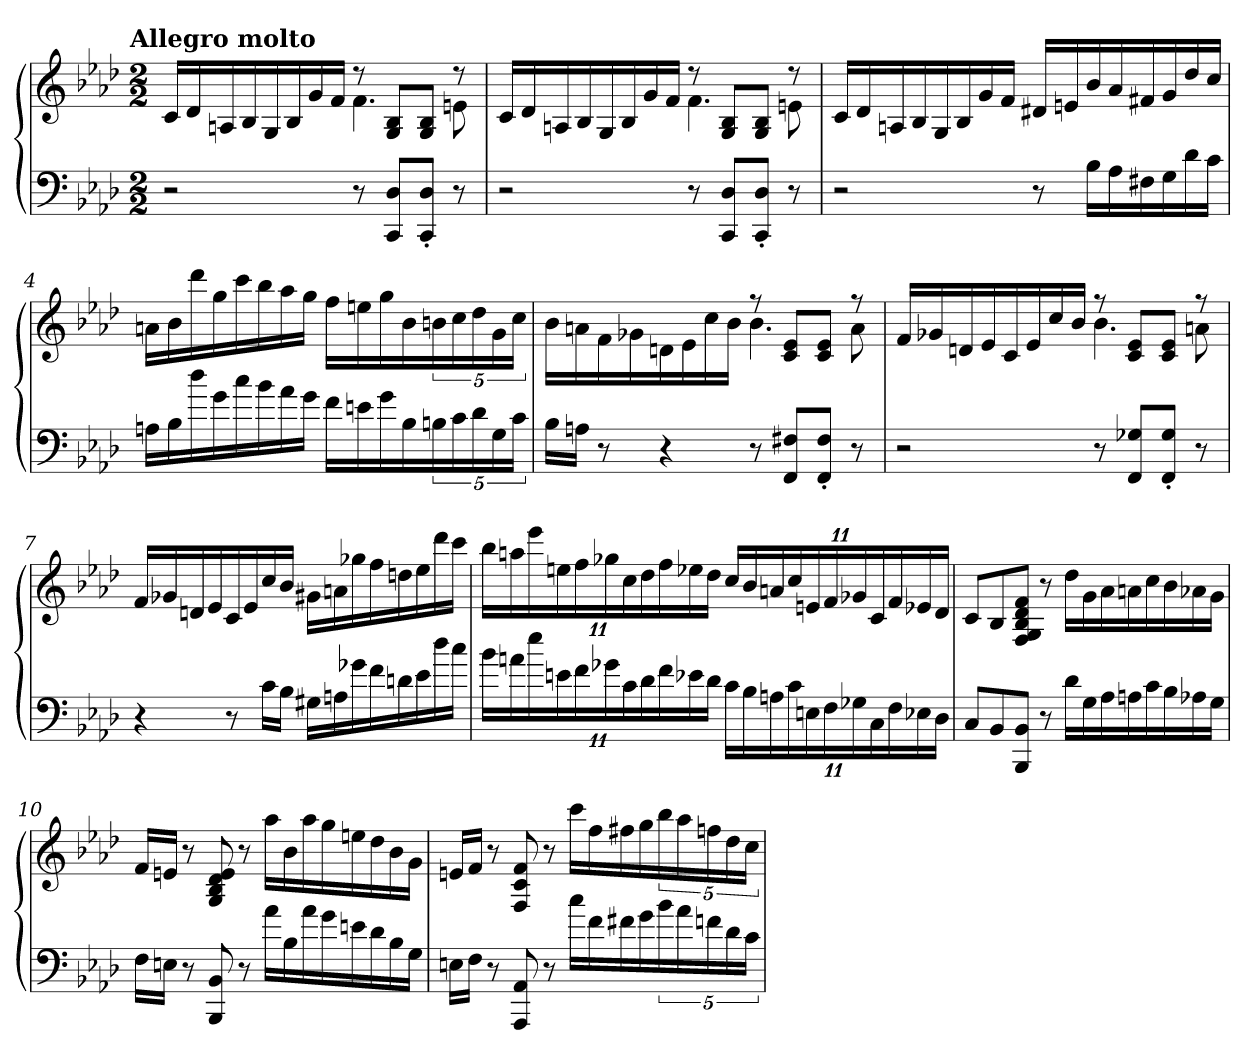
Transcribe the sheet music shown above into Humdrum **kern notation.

**kern	**kern
*part1	*part1
*staff2	*staff1
*clefF4	*clefG2
*k[b-e-a-d-]	*k[b-e-a-d-]
!!LO:TX:omd:t=Allegro molto
*M2/2	*M2/2
*MM132	*MM132
=	=
*	*^
2r	16c/LL	2ryy
.	16d-/	.
.	16An/	.
.	16B-/	.
.	16G/	.
.	16B-/	.
.	16g/	.
.	16f/JJ	.
8r	8r	4.f
8CC/ 8D-/L	8G/ 8B-/L	.
8CC'/ 8D-'/J	8G/ 8B-/J	.
8r	8r	8en
=2	=2	=2
2r	16c/LL	2ryy
.	16d-/	.
.	16An/	.
.	16B-/	.
.	16G/	.
.	16B-/	.
.	16g/	.
.	16f/JJ	.
8r	8r	4.f
8CC/ 8D-/L	8G/ 8B-/L	.
8CC'/ 8D-'/J	8G/ 8B-/J	.
8r	8r	8en
*	*v	*v
=3	=3
2r	16c/LL
.	16d-/
.	16An/
.	16B-/
.	16G/
.	16B-/
.	16g/
.	16f/JJ
8r	16d#X/LL
.	16en/
16B-\LL	16b-/
16A-\	16a-/
16F#X\	16f#X/
16G\	16g/
16d-\	16dd-/
16c\JJ	16cc/JJ
=4	=4
16An\LL	16an\LL
16B-\	16b-\
16dd-\	16ddd-\
16g\	16gg\
16cc\	16ccc\
16b-\	16bb-\
16a-\	16aa-\
16g\JJ	16gg\JJ
16f\LL	16ff\LL
16en\	16een\
16g\	16gg\
16B-\	16b-\
20Bn\	20bn\
20c\	20cc\
20d-\	20dd-\
20G\	20g\
20c\JJ	20cc\JJ
=5	=5
*	*^
16B-\LL	16b-\LL	2ryy
16An\JJ	16an\	.
8r	16f\	.
.	16g-X\	.
4r	16dn\	.
.	16e-\	.
.	16cc\	.
.	16b-\JJ	.
8r	8r	4.b-
8FF/ 8F#X/L	8c/ 8e-/L	.
8FF'/ 8F#'/J	8c/ 8e-/J	.
8r	8r	8a
=6	=6	=6
2r	16f/LL	2ryy
.	16g-X/	.
.	16dn/	.
.	16e-/	.
.	16c/	.
.	16e-/	.
.	16cc/	.
.	16b-/JJ	.
8r	8r	4.b-
8FF/ 8G-X/L	8c/ 8e-/L	.
8FF'/ 8G-'/J	8c/ 8e-/J	.
8r	8r	8an
*	*v	*v
=7	=7
4r	16f/LL
.	16g-X/
.	16dn/
.	16e-/
8r	16c/
.	16e-/
16c\LL	16cc/
16B-\JJ	16b-/JJ
16G#X\LL	16g#X\LL
16An\	16an\
16g-X\	16gg-X\
16f\	16ff\
16dn\	16ddn\
16e-\	16ee-\
16dd-\	16ddd-\
16cc\JJ	16ccc\JJ
=8	=8
22b-\LL	22bb-\LL
22an\	22aan\
22ee-\	22eee-\
22en\	22een\
22f\	22ff\
22g-X\	22gg-X\
22c\	22cc\
22d-\	22dd-\
22f\	22ff\
22e-X\	22ee-X\
22d-\JJ	22dd-\JJ
22c\LL	22cc/LL
22B-\	22b-/
22An\	22an/
22c\	22cc/
22En\	22en/
22F\	22f/
22G-X\	22g-X/
22C\	22c/
22F\	22f/
22E-X\	22e-X/
22D-\JJ	22d-/JJ
=9	=9
8C/L	8c/L
8BB-/	8B-/
8BBB-/ 8BB-/J	8F/ 8G/ 8B-/ 8d-/ 8f/J
8r	8r
16d-\LL	16dd-\LL
16G\	16g\
16A-\	16a-\
16An\	16an\
16c\	16cc\
16B-\	16b-\
16A-X\	16a-X\
16G\JJ	16g\JJ
=10	=10
16F\LL	16f/LL
16En\JJ	16en/JJ
8r	8r
8BBB- 8BB-	8G 8B- 8d- 8e
8r	8r
16a-\LL	16aa-\LL
16B-\	16b-\
16a-\	16aa-\
16g\	16gg\
16en\	16een\
16d-\	16dd-\
16B-\	16b-\
16G\JJ	16g\JJ
=11	=11
16En\LL	16en/LL
16F\JJ	16f/JJ
8r	8r
8AAA- 8AA-	8F 8c 8f
8r	8r
16cc\LL	16ccc\LL
16f\	16ff\
16f#X\	16ff#X\
16g\	16gg\
20b-\	20bb-\
20a-\	20aa-\
20fn\	20ffn\
20d-\	20dd-\
20c\JJ	20cc\JJ
=	=
*-	*-
